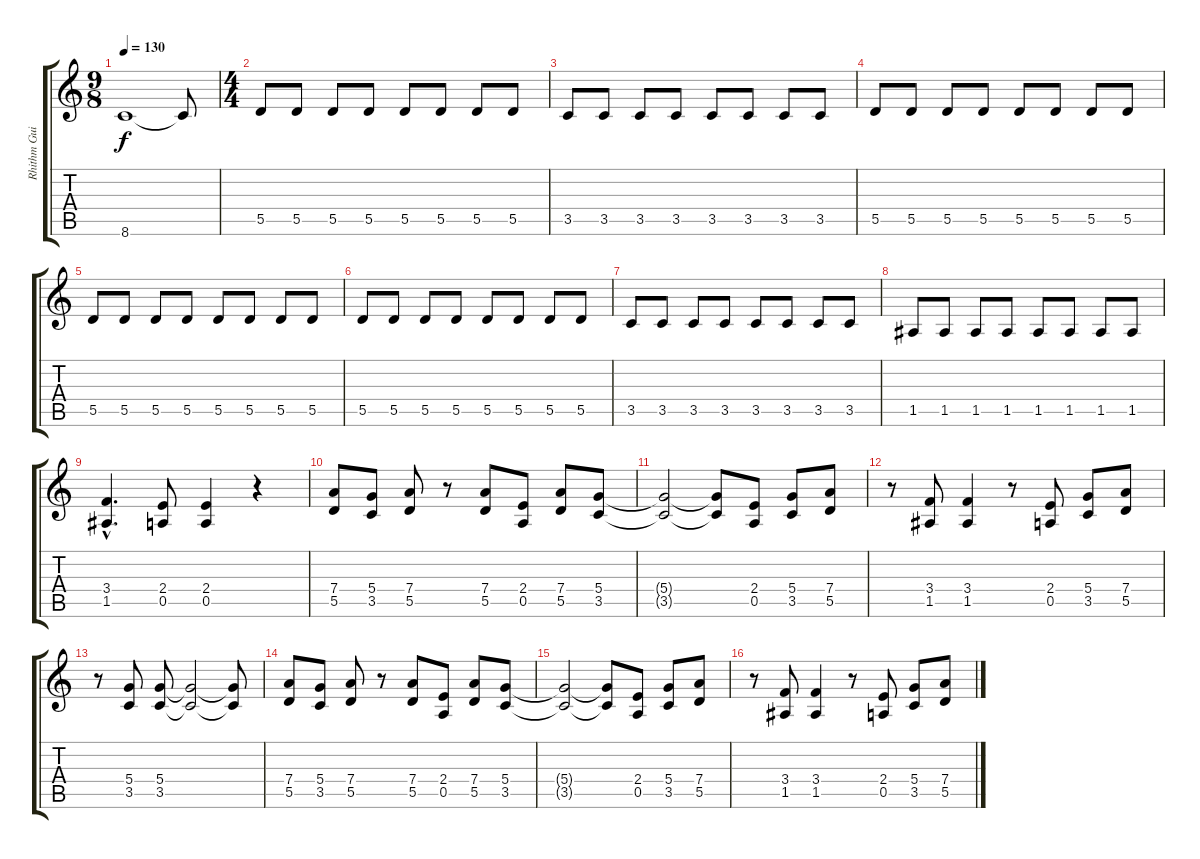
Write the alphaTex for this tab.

\track ("Rhithm Guitar" "Rhithm Gui") {instrument distortionguitar}
\staff {score tabs}
\tuning (E4 B3 G3 D3 A2 E2) {hide}
\ts (9 8)
\tempo 130
\clef g2
\ks c
8.6.1{dy f} 8.6{t}.8 |
\ts (4 4)
5.5.8 5.5.8 5.5.8 5.5.8 5.5.8 5.5.8 5.5.8 5.5.8 |
3.5.8 3.5.8 3.5.8 3.5.8 3.5.8 3.5.8 3.5.8 3.5.8 |
5.5.8 5.5.8 5.5.8 5.5.8 5.5.8 5.5.8 5.5.8 5.5.8 |
5.5.8 5.5.8 5.5.8 5.5.8 5.5.8 5.5.8 5.5.8 5.5.8 |
5.5.8 5.5.8 5.5.8 5.5.8 5.5.8 5.5.8 5.5.8 5.5.8 |
3.5.8 3.5.8 3.5.8 3.5.8 3.5.8 3.5.8 3.5.8 3.5.8 |
1.5.8 1.5.8 1.5.8 1.5.8 1.5.8 1.5.8 1.5.8 1.5.8 |
(3.4{hac} 1.5{hac}).4{d} (2.4 0.5).8 (2.4 0.5).4 r.4 |
(7.4 5.5).8 (5.4 3.5).8 (7.4 5.5).8 r.8 (7.4 5.5).8 (2.4 0.5).8 (7.4 5.5).8 (5.4 3.5).8 |
(5.4{t} 3.5{t}).2 (5.4{t} 3.5{t}).8 (2.4 0.5).8 (5.4 3.5).8 (7.4 5.5).8 |
r.8 (3.4 1.5).8 (3.4 1.5).4 r.8 (2.4 0.5).8 (5.4 3.5).8 (7.4 5.5).8 |
r.8 (5.4 3.5).8 (5.4 3.5).8 (5.4{t} 3.5{t}).2 (5.4{t} 3.5{t}).8 |
(7.4 5.5).8 (5.4 3.5).8 (7.4 5.5).8 r.8 (7.4 5.5).8 (2.4 0.5).8 (7.4 5.5).8 (5.4 3.5).8 |
(5.4{t} 3.5{t}).2 (5.4{t} 3.5{t}).8 (2.4 0.5).8 (5.4 3.5).8 (7.4 5.5).8 |
r.8 (3.4 1.5).8 (3.4 1.5).4 r.8 (2.4 0.5).8 (5.4 3.5).8 (7.4 5.5).8
